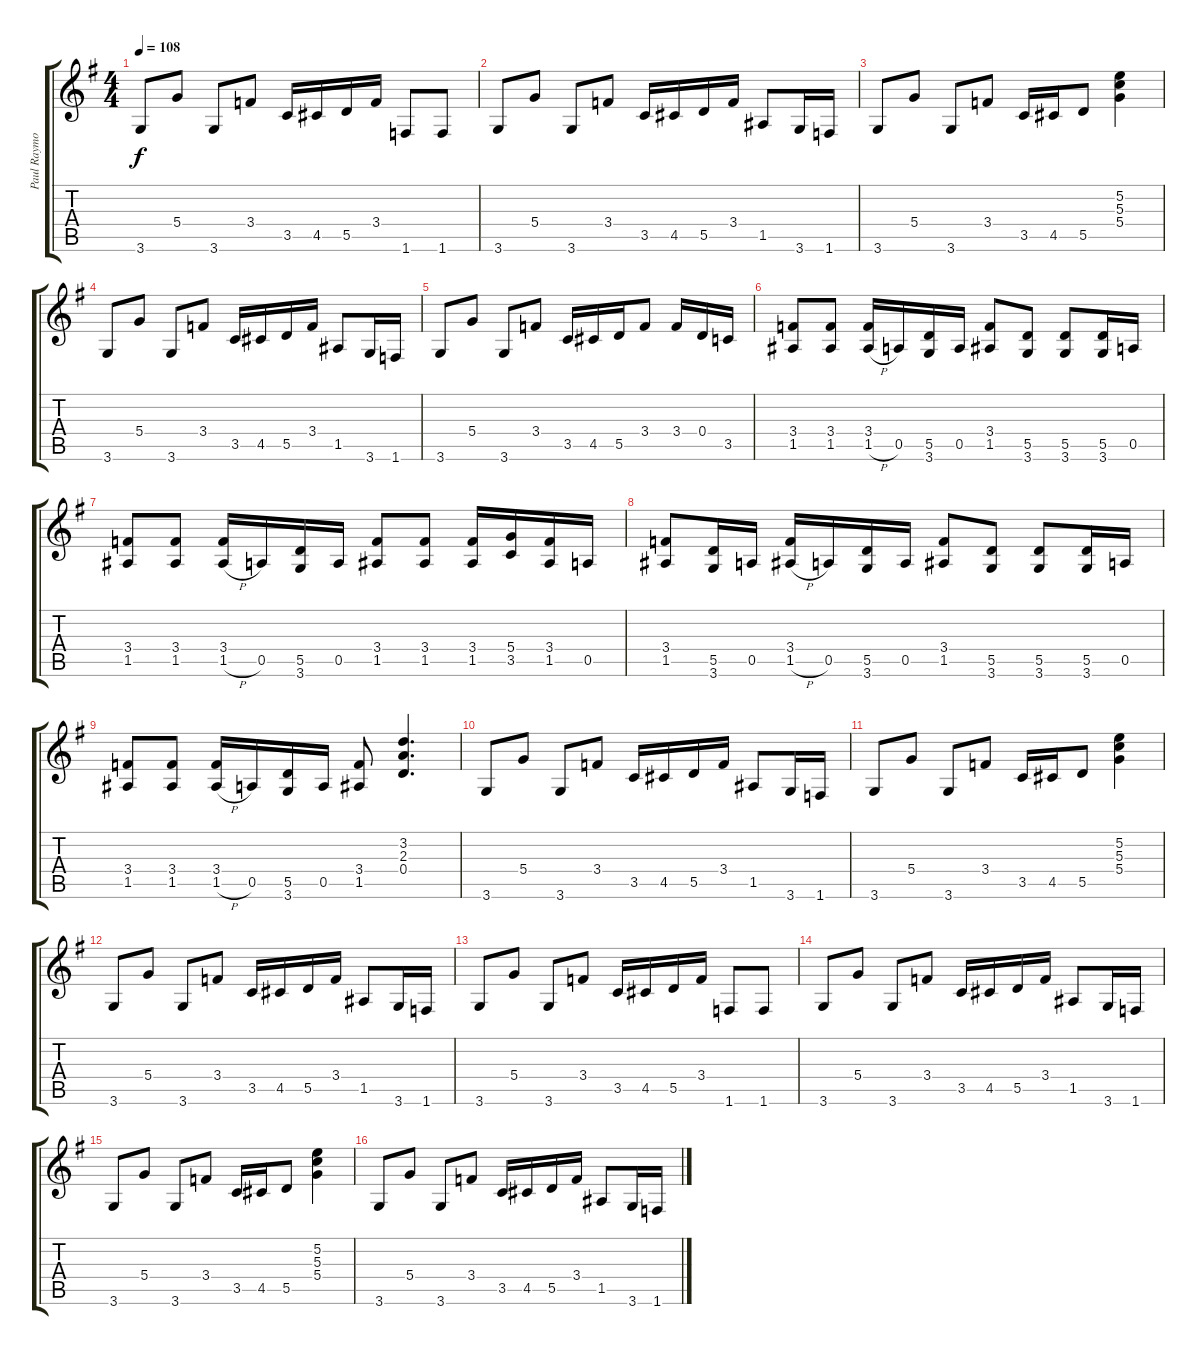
\track ("Paul Raymond Guitar" "Paul Raymo") {instrument distortionguitar}
\staff {score tabs}
\tuning (E4 B3 G3 D3 A2 E2) {hide}
\ts (4 4)
\tempo 108
\clef g2
\ks g
3.6.8{dy f} 5.4.8 3.6.8 3.4.8 3.5.16 4.5.16 5.5.16 3.4.16 1.6.8 1.6.8 |
3.6.8 5.4.8 3.6.8 3.4.8 3.5.16 4.5.16 5.5.16 3.4.16 1.5.8 3.6.16 1.6.16 |
3.6.8 5.4.8 3.6.8 3.4.8 3.5.16 4.5.16 5.5.8 (5.2 5.3 5.4).4 |
3.6.8 5.4.8 3.6.8 3.4.8 3.5.16 4.5.16 5.5.16 3.4.16 1.5.8 3.6.16 1.6.16 |
3.6.8 5.4.8 3.6.8 3.4.8 3.5.16 4.5.16 5.5.16 3.4.8 3.4.16 0.4.16 3.5.16 |
(3.4 1.5).8{volume 10} (3.4 1.5).8 (3.4 1.5{h}).16 0.5.16 (5.5 3.6).16 0.5.16 (3.4 1.5).8 (5.5 3.6).8 (5.5 3.6).8 (5.5 3.6).16 0.5.16 |
(3.4 1.5).8 (3.4 1.5).8 (3.4 1.5{h}).16 0.5.16 (5.5 3.6).16 0.5.16 (3.4 1.5).8 (3.4 1.5).8 (3.4 1.5).16 (5.4 3.5).16 (3.4 1.5).16 0.5.16 |
(3.4 1.5).8 (5.5 3.6).16 0.5.16 (3.4 1.5{h}).16 0.5.16 (5.5 3.6).16 0.5.16 (3.4 1.5).8 (5.5 3.6).8 (5.5 3.6).8 (5.5 3.6).16 0.5.16 |
(3.4 1.5).8 (3.4 1.5).8 (3.4 1.5{h}).16 0.5.16 (5.5 3.6).16 0.5.16 (3.4 1.5).8 (3.2 2.3 0.4).4{d} |
3.6.8 5.4.8 3.6.8 3.4.8 3.5.16 4.5.16 5.5.16 3.4.16 1.5.8 3.6.16 1.6.16 |
3.6.8 5.4.8 3.6.8 3.4.8 3.5.16 4.5.16 5.5.8 (5.2 5.3 5.4).4 |
3.6.8 5.4.8 3.6.8 3.4.8 3.5.16 4.5.16 5.5.16 3.4.16 1.5.8 3.6.16 1.6.16 |
3.6.8 5.4.8 3.6.8 3.4.8 3.5.16 4.5.16 5.5.16 3.4.16 1.6.8 1.6.8 |
3.6.8 5.4.8 3.6.8 3.4.8 3.5.16 4.5.16 5.5.16 3.4.16 1.5.8 3.6.16 1.6.16 |
3.6.8 5.4.8 3.6.8 3.4.8 3.5.16 4.5.16 5.5.8 (5.2 5.3 5.4).4 |
3.6.8 5.4.8 3.6.8 3.4.8 3.5.16 4.5.16 5.5.16 3.4.16 1.5.8 3.6.16 1.6.16
